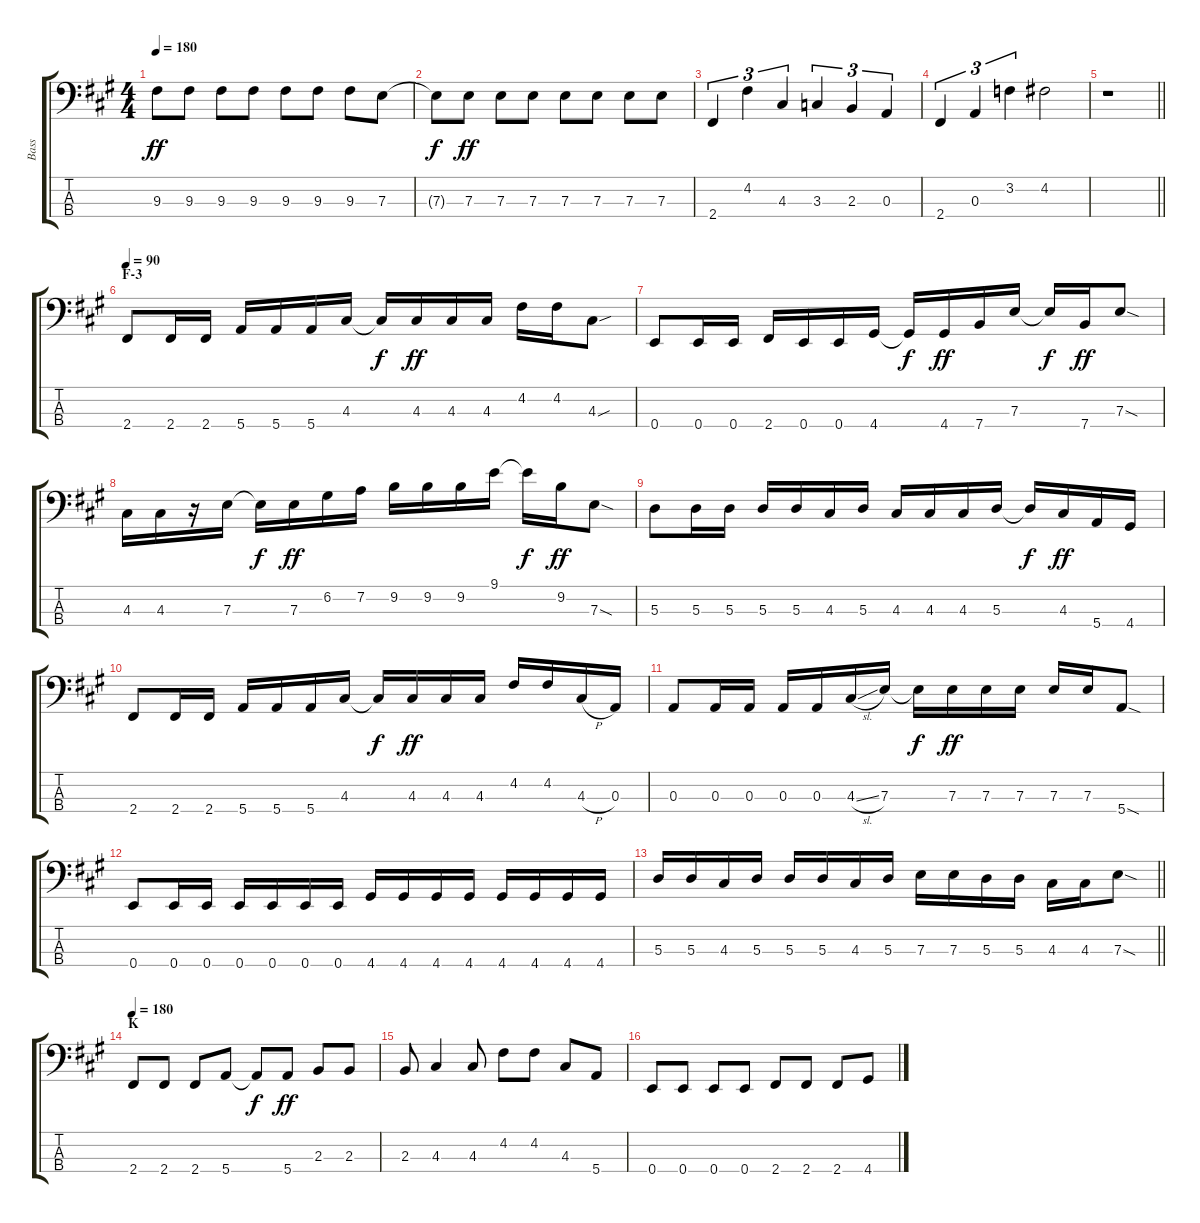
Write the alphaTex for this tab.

\track ("Bass" "Bass") {instrument electricbasspick}
\staff {score tabs}
\tuning (G2 D2 A1 E1) {hide}
\ts (4 4)
\tempo 180
\clef f4
\ks a
9.3.8{dy ff} 9.3.8 9.3.8 9.3.8 9.3.8 9.3.8 9.3.8 7.3.8 |
7.3{t}.8{dy f} 7.3.8{dy ff} 7.3.8 7.3.8 7.3.8 7.3.8 7.3.8 7.3.8 |
2.4.4{tu (3 2)} 4.2.4{tu (3 2)} 4.3.4{tu (3 2)} 3.3.4{tu (3 2)} 2.3.4{tu (3 2)} 0.3.4{tu (3 2)} |
2.4.4{tu (3 2)} 0.3.4{tu (3 2)} 3.2.4{tu (3 2)} 4.2.2 |
\barLineRight lightlight
r.1 |
\section ("" "F-3")
\tempo 90
2.4.8 2.4.16 2.4.16 5.4.16 5.4.16 5.4.16 4.3.16 4.3{t}.16{dy f} 4.3.16{dy ff} 4.3.16 4.3.16 4.2.16 4.2.16 4.3{sou}.8 |
0.4.8 0.4.16 0.4.16 2.4.16 0.4.16 0.4.16 4.4.16 4.4{t}.16{dy f} 4.4.16{dy ff} 7.4.16 7.3.16 7.3{t}.16{dy f} 7.4.16{dy ff} 7.3{sod}.8 |
4.3.16 4.3.16 r.16 7.3.16 7.3{t}.16{dy f} 7.3.16{dy ff} 6.2.16 7.2.16 9.2.16 9.2.16 9.2.16 9.1.16 9.1{t}.16{dy f} 9.2.16{dy ff} 7.3{sod}.8 |
5.3.8 5.3.16 5.3.16 5.3.16 5.3.16 4.3.16 5.3.16 4.3.16 4.3.16 4.3.16 5.3.16 5.3{t}.16{dy f} 4.3.16{dy ff} 5.4.16 4.4.16 |
2.4.8 2.4.16 2.4.16 5.4.16 5.4.16 5.4.16 4.3.16 4.3{t}.16{dy f} 4.3.16{dy ff} 4.3.16 4.3.16 4.2.16 4.2.16 4.3{h}.16 0.3.16 |
0.3.8 0.3.16 0.3.16 0.3.16 0.3.16 4.3{sl}.16 7.3.16 7.3{t}.16{dy f} 7.3.16{dy ff} 7.3.16 7.3.16 7.3.16 7.3.16 5.4{sod}.8 |
0.4.8 0.4.16 0.4.16 0.4.16 0.4.16 0.4.16 0.4.16 4.4.16 4.4.16 4.4.16 4.4.16 4.4.16 4.4.16 4.4.16 4.4.16 |
\barLineRight lightlight
5.3.16 5.3.16 4.3.16 5.3.16 5.3.16 5.3.16 4.3.16 5.3.16 7.3.16 7.3.16 5.3.16 5.3.16 4.3.16 4.3.16 7.3{sod}.8 |
\section ("" "K")
\tempo 180
2.4.8 2.4.8 2.4.8 5.4.8 5.4{t}.8{dy f} 5.4.8{dy ff} 2.3.8 2.3.8 |
2.3.8 4.3.4 4.3.8 4.2.8 4.2.8 4.3.8 5.4.8 |
0.4.8 0.4.8 0.4.8 0.4.8 2.4.8 2.4.8 2.4.8 4.4.8
